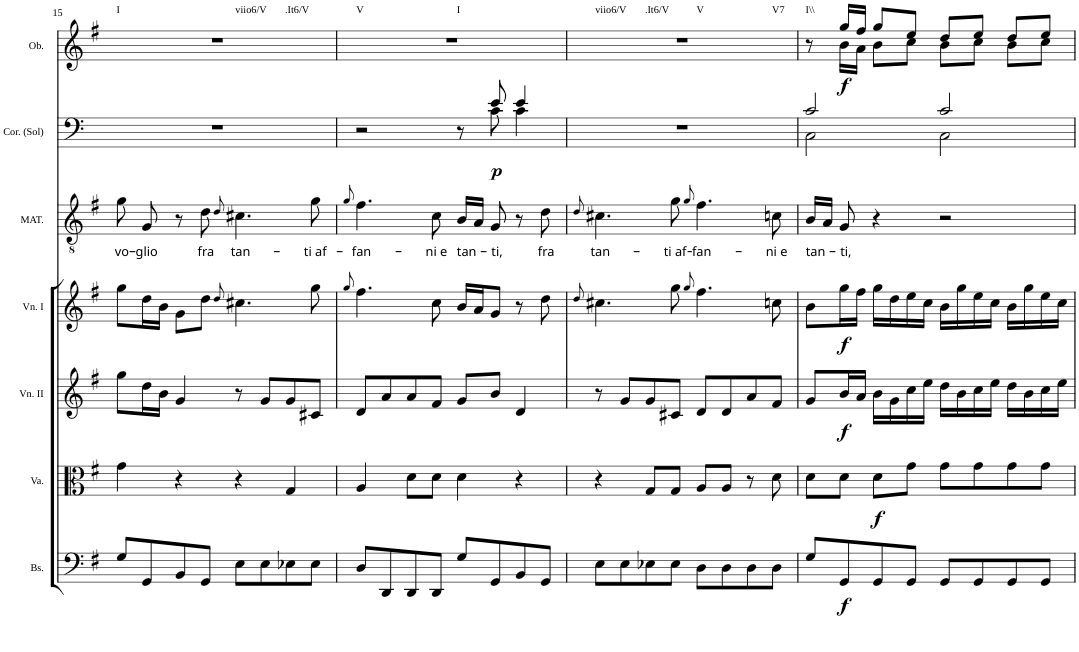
**kern	**dynam	**kern	**dynam	**kern	**dynam	**kern	**dynam	**kern	**text	**kern	**dynam	**kern	**dynam	**harte
*part7	*part7	*part6	*part6	*part5	*part5	*part4	*part4	*part3	*part3	*part2	*part2	*part1	*part1	*part1
*staff7	*staff7	*staff6	*staff6	*staff5	*staff5	*staff4	*staff4	*staff3	*staff3	*staff2	*staff2	*staff1	*staff1	*
*I"Basso	*	*I"Viola	*	*I"Violino II	*	*I"Violino I	*	*I"MATUSIO	*	*I"Corni in Sol	*	*I"Oboi	*	*
*I'Bs.	*	*I'Va.	*	*I'Vn. II	*	*I'Vn. I	*	*I'MAT.	*	*I'Cor. (Sol)	*	*I'Ob.	*	*
!!LO:PB:g=z
*clefF4	*	*clefC3	*	*clefG2	*	*clefG2	*	*clefGv2	*	*clefF4	*	*clefG2	*	*
*	*	*	*	*	*	*	*	*	*	*Trd3c5	*	*	*	*
*k[f#]	*	*k[f#]	*	*k[f#]	*	*k[f#]	*	*k[f#]	*	*k[]	*	*k[f#]	*	*
*G:	*	*G:	*	*G:	*	*G:	*	*G:	*	*	*	*G:	*	*
*M4/4	*	*M4/4	*	*M4/4	*	*M4/4	*	*M4/4	*	*M4/4	*	*M4/4	*	*
*met(c)	*	*met(c)	*	*met(c)	*	*met(c)	*	*met(c)	*	*met(c)	*	*met(c)	*	*
=15	=15	=15	=15	=15	=15	=15	=15	=15	=15	=15	=15	=15	=15	=15
!	!	!	!	!	!	!	!	!	!LO:LY:b	!	!	!	!	!LO:H:n=1:kt=I
!	!	!	!	!	!	!	!	!	!	!	!	!	!	!LO:H:n=2:kt=viio6/V
!	!	!	!	!	!	!	!	!	!	!	!	!	!	!LO:H:n=3:kt=.It6/V
8G/L	.	4g\	.	8gg\L	.	8gg\L	.	8g\	vo-	1r	.	1r	.	N N N
!	!	!	!	!	!	!	!	!	!LO:LY:b	!	!	!	!	!
8GG/	.	.	.	16dd\L	.	16dd\L	.	8G/	-glio	.	.	.	.	.
.	.	.	.	16b\JJ	.	16b\JJ	.	.	.	.	.	.	.	.
8BB/	.	4r	.	4g/	.	8g\L	.	8r	.	.	.	.	.	.
!	!	!	!	!	!	!	!	!	!LO:LY:b	!	!	!	!	!
8GG/J	.	.	.	.	.	8dd\J	.	8d\	fra	.	.	.	.	.
.	.	.	.	.	.	8qdd/	.	8qd/	.	.	.	.	.	.
!	!	!	!	!	!	!	!	!	!LO:LY:b	!	!	!	!	!
8E\L	.	4r	.	8r	.	4.cc#X\	.	4.c#X\	tan-	.	.	.	.	.
8E\	.	.	.	8g/L	.	.	.	.	.	.	.	.	.	.
8E-X\	.	4G/	.	8g/	.	.	.	.	.	.	.	.	.	.
!	!	!	!	!	!	!	!	!	!LO:LY:b	!	!	!	!	!
8E-\J	.	.	.	8c#X/J	.	8gg\	.	8g\	ti af-	.	.	.	.	.
=16	=16	=16	=16	=16	=16	=16	=16	=16	=16	=16	=16	=16	=16	=16
.	.	.	.	.	.	8qgg/	.	8qg/	.	.	.	.	.	.
!	!	!	!	!	!	!	!	!	!LO:LY:b	!	!	!	!	!LO:H:n=1:kt=V
*	*	*	*	*	*	*	*	*	*	*^	*	*	*	*
!	!	!	!	!	!	!	!	!	!	!	!	!	!	!	!LO:H:n=2:kt=I
8D/L	.	4A/	.	8d/L	.	4.ff#\	.	4.f#\	-fan-	2r	8ryy	.	1r	.	N N
*	*	*	*	*	*	*	*	*	*	*v	*v	*	*	*	*
8DD/	.	.	.	8a/	.	.	.	.	.	.	.	.	.	.
8DD/	.	8d\L	.	8a/	.	.	.	.	.	.	.	.	.	.
!	!	!	!	!	!	!	!	!	!LO:LY:b	!	!	!	!	!
8DD/J	.	8d\J	.	8f#/J	.	8cc\	.	8c\	ni e	.	.	.	.	.
!	!	!	!	!	!	!	!	!	!LO:LY:b	!	!	!	!	!
8G/L	.	4d\	.	8g/L	.	16b/LL	.	16B/LL	tan-	8r	.	.	.	.
.	.	.	.	.	.	16a/J	.	16A/JJ	.	.	.	.	.	.
!	!	!	!	!	!	!	!	!	!LO:LY:b	!	!LO:DY:b	!	!	!
*	*	*	*	*	*	*	*	*	*	*^	*	*	*	*
8GG/	.	.	.	8b/J	.	8g/J	.	8G/	-ti,	8e/	8c\	p	.	.	.
8BB/	.	4r	.	4d/	.	8r	.	8r	.	4e/	4c\	.	.	.	.
!	!	!	!	!	!	!	!	!	!LO:LY:b	!	!	!	!	!	!
8GG/J	.	.	.	.	.	8dd\	.	8d\	fra	.	.	.	.	.	.
*	*	*	*	*	*	*	*	*	*	*v	*v	*	*	*	*
=17	=17	=17	=17	=17	=17	=17	=17	=17	=17	=17	=17	=17	=17	=17
.	.	.	.	.	.	8qdd/	.	8qd/	.	.	.	.	.	.
!	!	!	!	!	!	!	!	!	!LO:LY:b	!	!	!	!	!LO:H:n=1:kt=viio6/V
!	!	!	!	!	!	!	!	!	!	!	!	!	!	!LO:H:n=2:kt=.It6/V
!	!	!	!	!	!	!	!	!	!	!	!	!	!	!LO:H:n=3:kt=V
!	!	!	!	!	!	!	!	!	!	!	!	!	!	!LO:H:n=4:kt=V7
8E\L	.	4r	.	8r	.	4.cc#X\	.	4.c#X\	tan-	1r	.	1r	.	N N N N
8E\	.	.	.	8g/L	.	.	.	.	.	.	.	.	.	.
8E-X\	.	8G/L	.	8g/	.	.	.	.	.	.	.	.	.	.
!	!	!	!	!	!	!	!	!	!LO:LY:b	!	!	!	!	!
8E-\J	.	8G/J	.	8c#X/J	.	8gg\	.	8g\	ti af-	.	.	.	.	.
.	.	.	.	.	.	8qgg/	.	8qg/	.	.	.	.	.	.
!	!	!	!	!	!	!	!	!	!LO:LY:b	!	!	!	!	!
8D\L	.	8A/L	.	8d/L	.	4.ff#\	.	4.f#\	-fan-	.	.	.	.	.
8D\	.	8A/J	.	8d/	.	.	.	.	.	.	.	.	.	.
8D\	.	8r	.	8a/	.	.	.	.	.	.	.	.	.	.
!	!	!	!	!	!	!	!	!	!LO:LY:b	!	!	!	!	!
8D\J	.	8d\	.	8f#/J	.	8ccn\	.	8cn\	ni e	.	.	.	.	.
=18	=18	=18	=18	=18	=18	=18	=18	=18	=18	=18	=18	=18	=18	=18
!	!	!	!	!	!	!	!	!	!LO:LY:b	!	!	!	!	!LO:H:kt=I\\
*	*	*	*	*	*	*	*	*	*	*^	*	*^	*	*
8G/L	.	8d\L	.	8g/L	.	8b\L	.	16B/LL	tan-	2c/	2C\	.	8r	8ryy	.	N
.	.	.	.	.	.	.	.	16A/JJ	.	.	.	.	.	.	.	.
!	!LO:DY:b	!	!	!	!LO:DY:b	!	!LO:DY:b	!	!LO:LY:b	!	!	!	!	!	!LO:DY:b	!
8GG/	f	8d\J	.	16b/L	f	16gg\L	f	8G/	-ti,	.	.	.	16gg/LL	16b\LL	f	.
.	.	.	.	16a/JJ	.	16ff#\JJ	.	.	.	.	.	.	16ff#/JJ	16a\JJ	.	.
!	!	!	!LO:DY:b	!	!	!	!	!	!	!	!	!	!	!	!	!
8GG/	.	8d\L	f	16b\LL	.	16gg\LL	.	4r	.	.	.	.	8gg/L	8b\L	.	.
.	.	.	.	16g\	.	16dd\	.	.	.	.	.	.	.	.	.	.
8GG/J	.	8g\J	.	16cc\	.	16ee\	.	.	.	.	.	.	8ee/J	8cc\J	.	.
.	.	.	.	16ee\JJ	.	16cc\JJ	.	.	.	.	.	.	.	.	.	.
8GG/L	.	8g\L	.	16dd\LL	.	16b\LL	.	2r	.	2c/	2C\	.	8dd/L	8b\L	.	.
.	.	.	.	16b\	.	16gg\	.	.	.	.	.	.	.	.	.	.
8GG/	.	8g\	.	16cc\	.	16ee\	.	.	.	.	.	.	8ee/J	8cc\J	.	.
.	.	.	.	16ee\JJ	.	16cc\JJ	.	.	.	.	.	.	.	.	.	.
8GG/	.	8g\	.	16dd\LL	.	16b\LL	.	.	.	.	.	.	8dd/L	8b\L	.	.
.	.	.	.	16b\	.	16gg\	.	.	.	.	.	.	.	.	.	.
8GG/J	.	8g\J	.	16cc\	.	16ee\	.	.	.	.	.	.	8ee/J	8cc\J	.	.
.	.	.	.	16ee\JJ	.	16cc\JJ	.	.	.	.	.	.	.	.	.	.
*	*	*	*	*	*	*	*	*	*	*v	*v	*	*	*	*	*
*	*	*	*	*	*	*	*	*	*	*	*	*v	*v	*	*
=	=	=	=	=	=	=	=	=	=	=	=	=	=	=
*-	*-	*-	*-	*-	*-	*-	*-	*-	*-	*-	*-	*-	*-	*-
